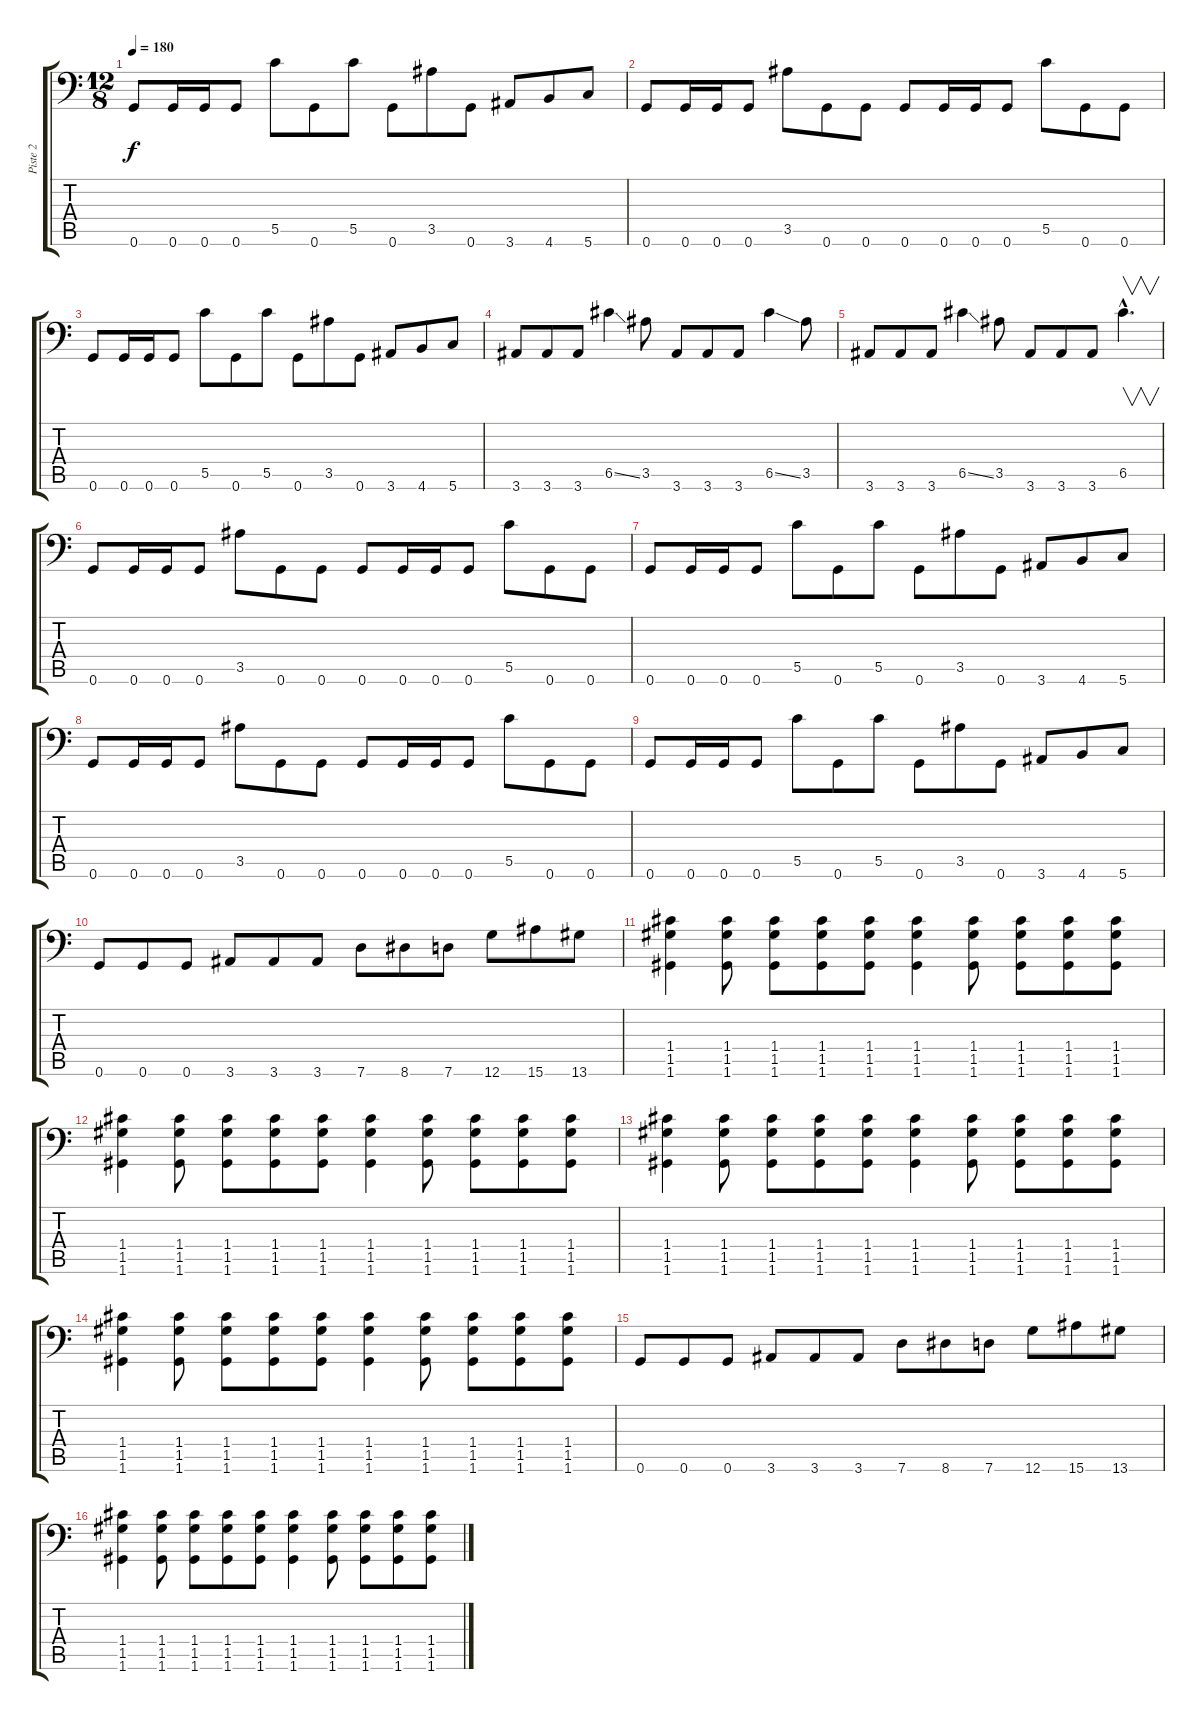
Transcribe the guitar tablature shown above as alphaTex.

\track ("Piste 2" "Piste 2") {instrument overdrivenguitar}
\staff {score tabs}
\tuning (D4 A3 F3 C3 G2 G1) {hide}
\ts (12 8)
\tempo 180
\clef f4
\ks c
0.6.8{dy f} 0.6.16 0.6.16 0.6.8 5.5.8 0.6.8 5.5.8 0.6.8 3.5.8 0.6.8 3.6.8 4.6.8 5.6.8 |
0.6.8 0.6.16 0.6.16 0.6.8 3.5.8 0.6.8 0.6.8 0.6.8 0.6.16 0.6.16 0.6.8 5.5.8 0.6.8 0.6.8 |
0.6.8 0.6.16 0.6.16 0.6.8 5.5.8 0.6.8 5.5.8 0.6.8 3.5.8 0.6.8 3.6.8 4.6.8 5.6.8 |
3.6.8 3.6.8 3.6.8 6.5{ss}.4 3.5.8 3.6.8 3.6.8 3.6.8 6.5{ss}.4 3.5.8 |
3.6.8 3.6.8 3.6.8 6.5{ss}.4 3.5.8 3.6.8 3.6.8 3.6.8 6.5{hac}.4{v d} |
0.6.8 0.6.16 0.6.16 0.6.8 3.5.8 0.6.8 0.6.8 0.6.8 0.6.16 0.6.16 0.6.8 5.5.8 0.6.8 0.6.8 |
0.6.8 0.6.16 0.6.16 0.6.8 5.5.8 0.6.8 5.5.8 0.6.8 3.5.8 0.6.8 3.6.8 4.6.8 5.6.8 |
0.6.8 0.6.16 0.6.16 0.6.8 3.5.8 0.6.8 0.6.8 0.6.8 0.6.16 0.6.16 0.6.8 5.5.8 0.6.8 0.6.8 |
0.6.8 0.6.16 0.6.16 0.6.8 5.5.8 0.6.8 5.5.8 0.6.8 3.5.8 0.6.8 3.6.8 4.6.8 5.6.8 |
0.6.8 0.6.8 0.6.8 3.6.8 3.6.8 3.6.8 7.6.8 8.6.8 7.6.8 12.6.8 15.6.8 13.6.8 |
(1.4 1.5 1.6).4 (1.4 1.5 1.6).8 (1.4 1.5 1.6).8 (1.4 1.5 1.6).8 (1.4 1.5 1.6).8 (1.4 1.5 1.6).4 (1.4 1.5 1.6).8 (1.4 1.5 1.6).8 (1.4 1.5 1.6).8 (1.4 1.5 1.6).8 |
(1.4 1.5 1.6).4 (1.4 1.5 1.6).8 (1.4 1.5 1.6).8 (1.4 1.5 1.6).8 (1.4 1.5 1.6).8 (1.4 1.5 1.6).4 (1.4 1.5 1.6).8 (1.4 1.5 1.6).8 (1.4 1.5 1.6).8 (1.4 1.5 1.6).8 |
(1.4 1.5 1.6).4 (1.4 1.5 1.6).8 (1.4 1.5 1.6).8 (1.4 1.5 1.6).8 (1.4 1.5 1.6).8 (1.4 1.5 1.6).4 (1.4 1.5 1.6).8 (1.4 1.5 1.6).8 (1.4 1.5 1.6).8 (1.4 1.5 1.6).8 |
(1.4 1.5 1.6).4 (1.4 1.5 1.6).8 (1.4 1.5 1.6).8 (1.4 1.5 1.6).8 (1.4 1.5 1.6).8 (1.4 1.5 1.6).4 (1.4 1.5 1.6).8 (1.4 1.5 1.6).8 (1.4 1.5 1.6).8 (1.4 1.5 1.6).8 |
0.6.8 0.6.8 0.6.8 3.6.8 3.6.8 3.6.8 7.6.8 8.6.8 7.6.8 12.6.8 15.6.8 13.6.8 |
(1.4 1.5 1.6).4 (1.4 1.5 1.6).8 (1.4 1.5 1.6).8 (1.4 1.5 1.6).8 (1.4 1.5 1.6).8 (1.4 1.5 1.6).4 (1.4 1.5 1.6).8 (1.4 1.5 1.6).8 (1.4 1.5 1.6).8 (1.4 1.5 1.6).8
